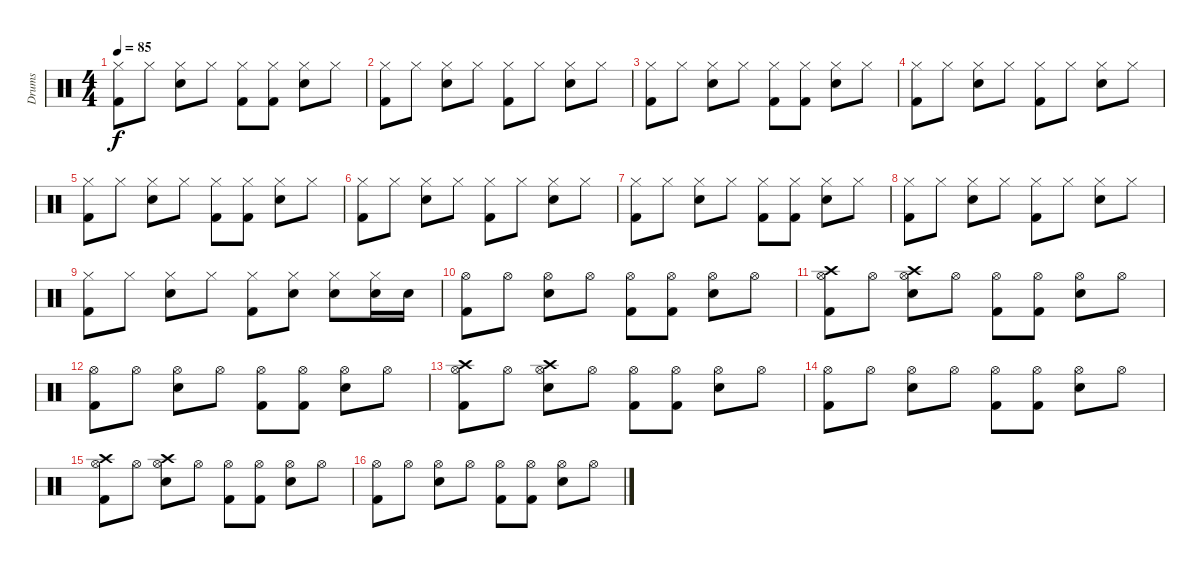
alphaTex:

\track ("Drums" "Drums") {instrument percussion}
\staff {score}
\articulation defaults
\ts (4 4)
\tempo 85
\clef neutral
\ks c
("Hi-Hat (closed)" "Kick (hit) 2").8{dy f} "Hi-Hat (closed)".8 ("Hi-Hat (closed)" "Snare (hit) 2").8 "Hi-Hat (closed)".8 ("Hi-Hat (closed)" "Kick (hit) 2").8 ("Hi-Hat (closed)" "Kick (hit) 2").8 ("Hi-Hat (closed)" "Snare (hit) 2").8 "Hi-Hat (closed)".8 |
("Hi-Hat (closed)" "Kick (hit) 2").8 "Hi-Hat (closed)".8 ("Hi-Hat (closed)" "Snare (hit) 2").8 "Hi-Hat (closed)".8 ("Hi-Hat (closed)" "Kick (hit) 2").8 "Hi-Hat (closed)".8 ("Hi-Hat (closed)" "Snare (hit) 2").8 "Hi-Hat (closed)".8 |
("Hi-Hat (closed)" "Kick (hit) 2").8 "Hi-Hat (closed)".8 ("Hi-Hat (closed)" "Snare (hit) 2").8 "Hi-Hat (closed)".8 ("Hi-Hat (closed)" "Kick (hit) 2").8 ("Hi-Hat (closed)" "Kick (hit) 2").8 ("Hi-Hat (closed)" "Snare (hit) 2").8 "Hi-Hat (closed)".8 |
("Hi-Hat (closed)" "Kick (hit) 2").8 "Hi-Hat (closed)".8 ("Hi-Hat (closed)" "Snare (hit) 2").8 "Hi-Hat (closed)".8 ("Hi-Hat (closed)" "Kick (hit) 2").8 "Hi-Hat (closed)".8 ("Hi-Hat (closed)" "Snare (hit) 2").8 "Hi-Hat (closed)".8 |
("Hi-Hat (closed)" "Kick (hit) 2").8 "Hi-Hat (closed)".8 ("Hi-Hat (closed)" "Snare (hit) 2").8 "Hi-Hat (closed)".8 ("Hi-Hat (closed)" "Kick (hit) 2").8 ("Hi-Hat (closed)" "Kick (hit) 2").8 ("Hi-Hat (closed)" "Snare (hit) 2").8 "Hi-Hat (closed)".8 |
("Hi-Hat (closed)" "Kick (hit) 2").8 "Hi-Hat (closed)".8 ("Hi-Hat (closed)" "Snare (hit) 2").8 "Hi-Hat (closed)".8 ("Hi-Hat (closed)" "Kick (hit) 2").8 "Hi-Hat (closed)".8 ("Hi-Hat (closed)" "Snare (hit) 2").8 "Hi-Hat (closed)".8 |
("Hi-Hat (closed)" "Kick (hit) 2").8 "Hi-Hat (closed)".8 ("Hi-Hat (closed)" "Snare (hit) 2").8 "Hi-Hat (closed)".8 ("Hi-Hat (closed)" "Kick (hit) 2").8 ("Hi-Hat (closed)" "Kick (hit) 2").8 ("Hi-Hat (closed)" "Snare (hit) 2").8 "Hi-Hat (closed)".8 |
("Hi-Hat (closed)" "Kick (hit) 2").8 "Hi-Hat (closed)".8 ("Hi-Hat (closed)" "Snare (hit) 2").8 "Hi-Hat (closed)".8 ("Hi-Hat (closed)" "Kick (hit) 2").8 "Hi-Hat (closed)".8 ("Hi-Hat (closed)" "Snare (hit) 2").8 "Hi-Hat (closed)".8 |
("Hi-Hat (closed)" "Kick (hit) 2").8 "Hi-Hat (closed)".8 ("Hi-Hat (closed)" "Snare (hit) 2").8 "Hi-Hat (closed)".8 ("Hi-Hat (closed)" "Kick (hit) 2").8 ("Hi-Hat (closed)" "Snare (hit) 2").8 ("Hi-Hat (closed)" "Snare (hit) 2").8 ("Hi-Hat (closed)" "Snare (hit) 2").16 "Snare (hit) 2".16 |
("Hi-Hat (open)" "Kick (hit) 2").8 "Hi-Hat (open)".8 ("Hi-Hat (open)" "Snare (hit) 2").8 "Hi-Hat (open)".8 ("Hi-Hat (open)" "Kick (hit) 2").8 ("Hi-Hat (open)" "Kick (hit) 2").8 ("Hi-Hat (open)" "Snare (hit) 2").8 "Hi-Hat (open)".8 |
("Hi-Hat (open)" "Crash high (hit)" "Kick (hit) 2").8 "Hi-Hat (open)".8 ("Hi-Hat (open)" "Crash high (hit)" "Snare (hit) 2").8 "Hi-Hat (open)".8 ("Hi-Hat (open)" "Kick (hit) 2").8 ("Hi-Hat (open)" "Kick (hit) 2").8 ("Hi-Hat (open)" "Snare (hit) 2").8 "Hi-Hat (open)".8 |
("Hi-Hat (open)" "Kick (hit) 2").8 "Hi-Hat (open)".8 ("Hi-Hat (open)" "Snare (hit) 2").8 "Hi-Hat (open)".8 ("Hi-Hat (open)" "Kick (hit) 2").8 ("Hi-Hat (open)" "Kick (hit) 2").8 ("Hi-Hat (open)" "Snare (hit) 2").8 "Hi-Hat (open)".8 |
("Hi-Hat (open)" "Crash high (hit)" "Kick (hit) 2").8 "Hi-Hat (open)".8 ("Hi-Hat (open)" "Crash high (hit)" "Snare (hit) 2").8 "Hi-Hat (open)".8 ("Hi-Hat (open)" "Kick (hit) 2").8 ("Hi-Hat (open)" "Kick (hit) 2").8 ("Hi-Hat (open)" "Snare (hit) 2").8 "Hi-Hat (open)".8 |
("Hi-Hat (open)" "Kick (hit) 2").8 "Hi-Hat (open)".8 ("Hi-Hat (open)" "Snare (hit) 2").8 "Hi-Hat (open)".8 ("Hi-Hat (open)" "Kick (hit) 2").8 ("Hi-Hat (open)" "Kick (hit) 2").8 ("Hi-Hat (open)" "Snare (hit) 2").8 "Hi-Hat (open)".8 |
("Hi-Hat (open)" "Crash high (hit)" "Kick (hit) 2").8 "Hi-Hat (open)".8 ("Hi-Hat (open)" "Crash high (hit)" "Snare (hit) 2").8 "Hi-Hat (open)".8 ("Hi-Hat (open)" "Kick (hit) 2").8 ("Hi-Hat (open)" "Kick (hit) 2").8 ("Hi-Hat (open)" "Snare (hit) 2").8 "Hi-Hat (open)".8 |
("Hi-Hat (open)" "Kick (hit) 2").8 "Hi-Hat (open)".8 ("Hi-Hat (open)" "Snare (hit) 2").8 "Hi-Hat (open)".8 ("Hi-Hat (open)" "Kick (hit) 2").8 ("Hi-Hat (open)" "Kick (hit) 2").8 ("Hi-Hat (open)" "Snare (hit) 2").8 "Hi-Hat (open)".8
